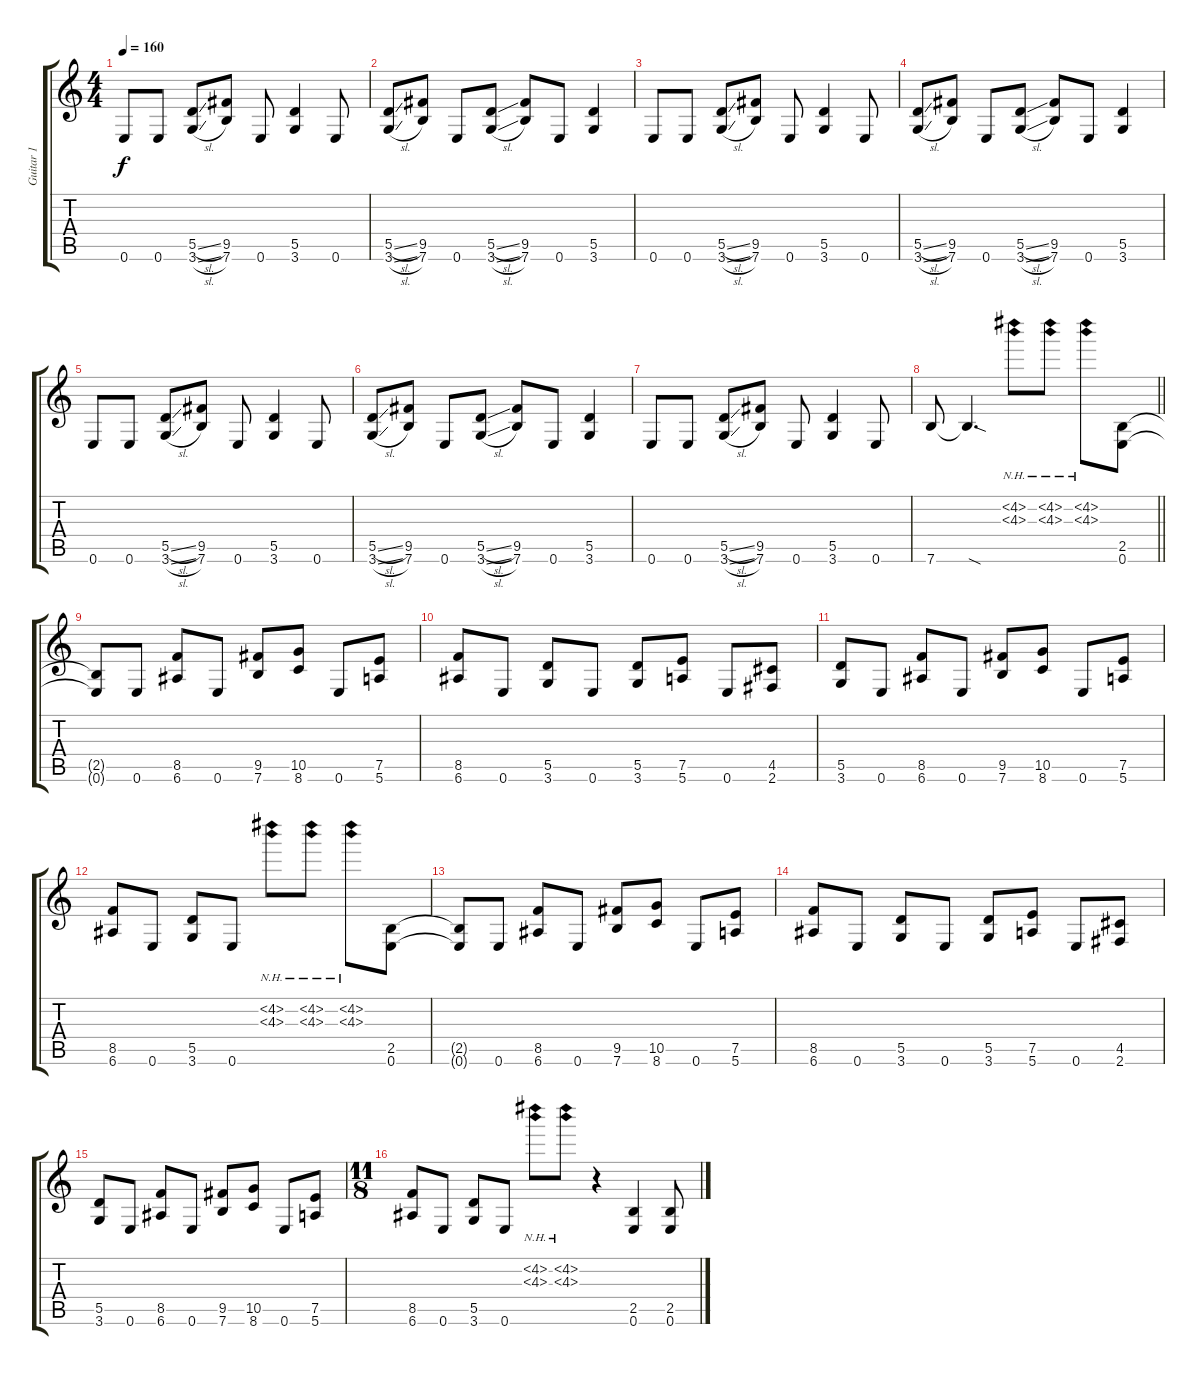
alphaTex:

\track ("Guitar 1" "Guitar 1") {instrument overdrivenguitar}
\staff {score tabs}
\tuning (E4 B3 G3 D3 A2 E2) {hide}
\ts (4 4)
\tempo 160
\clef g2
\ks c
0.6.8{dy f} 0.6.8 (5.5{sl} 3.6{sl}).8 (9.5 7.6).8 0.6.8 (5.5 3.6).4 0.6.8 |
(5.5{sl} 3.6{sl}).8 (9.5 7.6).8 0.6.8 (5.5{sl} 3.6{sl}).8 (9.5 7.6).8 0.6.8 (5.5 3.6).4 |
0.6.8 0.6.8 (5.5{sl} 3.6{sl}).8 (9.5 7.6).8 0.6.8 (5.5 3.6).4 0.6.8 |
(5.5{sl} 3.6{sl}).8 (9.5 7.6).8 0.6.8 (5.5{sl} 3.6{sl}).8 (9.5 7.6).8 0.6.8 (5.5 3.6).4 |
0.6.8 0.6.8 (5.5{sl} 3.6{sl}).8 (9.5 7.6).8 0.6.8 (5.5 3.6).4 0.6.8 |
(5.5{sl} 3.6{sl}).8 (9.5 7.6).8 0.6.8 (5.5{sl} 3.6{sl}).8 (9.5 7.6).8 0.6.8 (5.5 3.6).4 |
0.6.8 0.6.8 (5.5{sl} 3.6{sl}).8 (9.5 7.6).8 0.6.8 (5.5 3.6).4 0.6.8 |
\barLineRight lightlight
7.6.8 7.6{sod t}.4{d} (4.2{nh} 4.3{nh}).8 (4.2{nh} 4.3{nh}).8 (4.2{nh} 4.3{nh}).8 (2.5 0.6).8 |
(2.5{t} 0.6{t}).8 0.6.8 (8.5 6.6).8 0.6.8 (9.5 7.6).8 (10.5 8.6).8 0.6.8 (7.5 5.6).8 |
(8.5 6.6).8 0.6.8 (5.5 3.6).8 0.6.8 (5.5 3.6).8 (7.5 5.6).8 0.6.8 (4.5 2.6).8 |
(5.5 3.6).8 0.6.8 (8.5 6.6).8 0.6.8 (9.5 7.6).8 (10.5 8.6).8 0.6.8 (7.5 5.6).8 |
(8.5 6.6).8 0.6.8 (5.5 3.6).8 0.6.8 (4.2{nh} 4.3{nh}).8 (4.2{nh} 4.3{nh}).8 (4.2{nh} 4.3{nh}).8 (2.5 0.6).8 |
(2.5{t} 0.6{t}).8 0.6.8 (8.5 6.6).8 0.6.8 (9.5 7.6).8 (10.5 8.6).8 0.6.8 (7.5 5.6).8 |
(8.5 6.6).8 0.6.8 (5.5 3.6).8 0.6.8 (5.5 3.6).8 (7.5 5.6).8 0.6.8 (4.5 2.6).8 |
(5.5 3.6).8 0.6.8 (8.5 6.6).8 0.6.8 (9.5 7.6).8 (10.5 8.6).8 0.6.8 (7.5 5.6).8 |
\ts (11 8)
(8.5 6.6).8 0.6.8 (5.5 3.6).8 0.6.8 (4.2{nh} 4.3{nh}).8 (4.2{nh} 4.3{nh}).8 r.4 (2.5 0.6).4 (2.5 0.6).8
